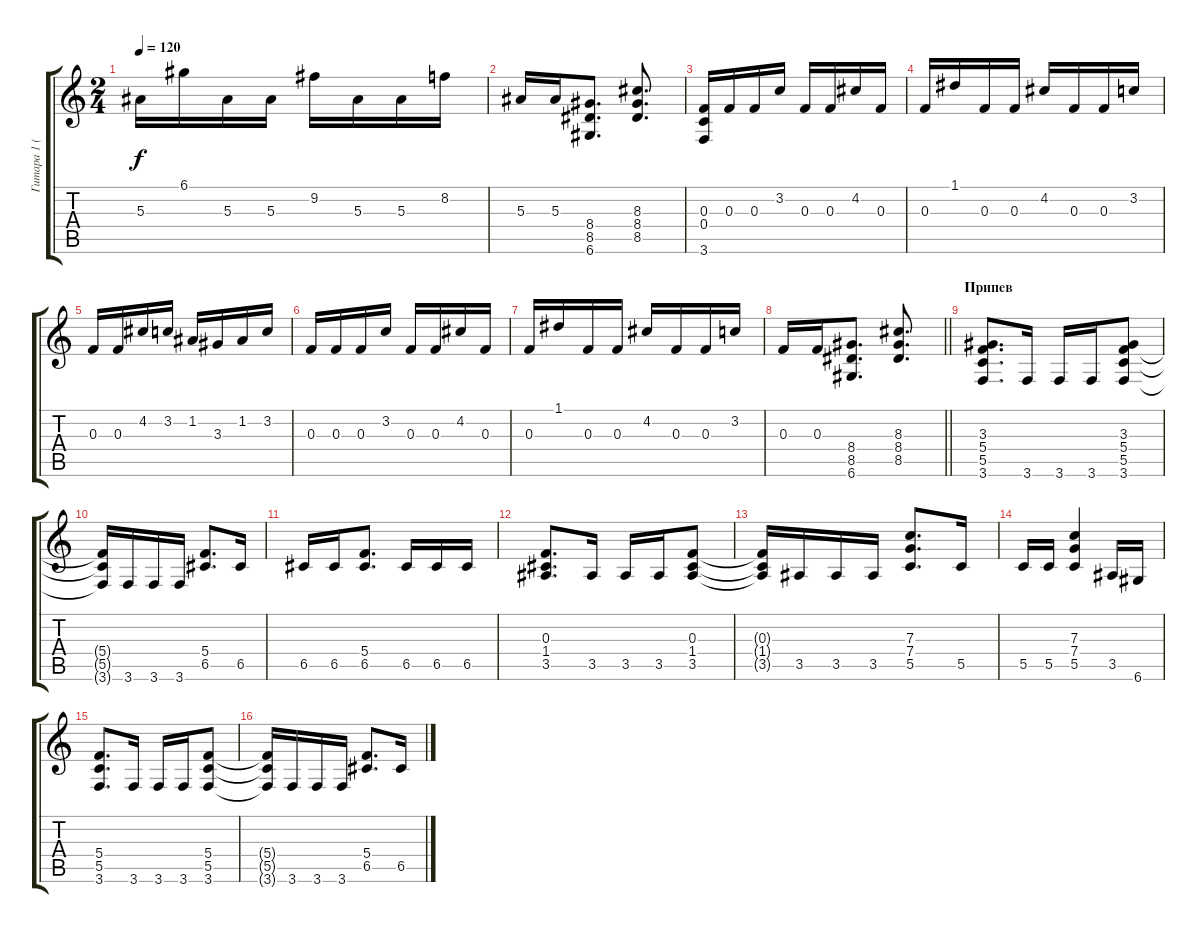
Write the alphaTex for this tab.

\track ("Гитара 1 (2)" "Гитара 1 (") {instrument distortionguitar}
\staff {score tabs}
\tuning (D4 A3 F3 C3 G2 D2) {hide}
\ts (2 4)
\tempo 120
\clef g2
\ks c
5.3.16{dy f} 6.1.16 5.3.16 5.3.16 9.2.16 5.3.16 5.3.16 8.2.16 |
5.3.16 5.3.16 (8.4 8.5 6.6).8{d} (8.3 8.4 8.5).8{d} |
(0.3 0.4 3.6).16 0.3.16 0.3.16 3.2.16 0.3.16 0.3.16 4.2.16 0.3.16 |
0.3.16 1.1.16 0.3.16 0.3.16 4.2.16 0.3.16 0.3.16 3.2.16 |
0.3.16 0.3.16 4.2.16 3.2.16 1.2.16 3.3.16 1.2.16 3.2.16 |
0.3.16 0.3.16 0.3.16 3.2.16 0.3.16 0.3.16 4.2.16 0.3.16 |
0.3.16 1.1.16 0.3.16 0.3.16 4.2.16 0.3.16 0.3.16 3.2.16 |
\barLineRight lightlight
0.3.16 0.3.16 (8.4 8.5 6.6).8{d} (8.3 8.4 8.5).8{d} |
\section ("" "Припев")
(3.3 5.4 5.5 3.6).8{d} 3.6.16 3.6.16 3.6.16 (3.3 5.4 5.5 3.6).8 |
(5.4{t} 5.5{t} 3.6{t}).16 3.6.16 3.6.16 3.6.16 (5.4 6.5).8{d} 6.5.16 |
6.5.16 6.5.16 (5.4 6.5).8{d} 6.5.16 6.5.16 6.5.16 |
(0.3 1.4 3.5).8{d} 3.5.16 3.5.16 3.5.16 (0.3 1.4 3.5).8 |
(0.3{t} 1.4{t} 3.5{t}).16 3.5.16 3.5.16 3.5.16 (7.3 7.4 5.5).8{d} 5.5.16 |
5.5.16 5.5.16 (7.3 7.4 5.5).4 3.5.16 6.6.16 |
(5.4 5.5 3.6).8{d} 3.6.16 3.6.16 3.6.16 (5.4 5.5 3.6).8 |
(5.4{t} 5.5{t} 3.6{t}).16 3.6.16 3.6.16 3.6.16 (5.4 6.5).8{d} 6.5.16
